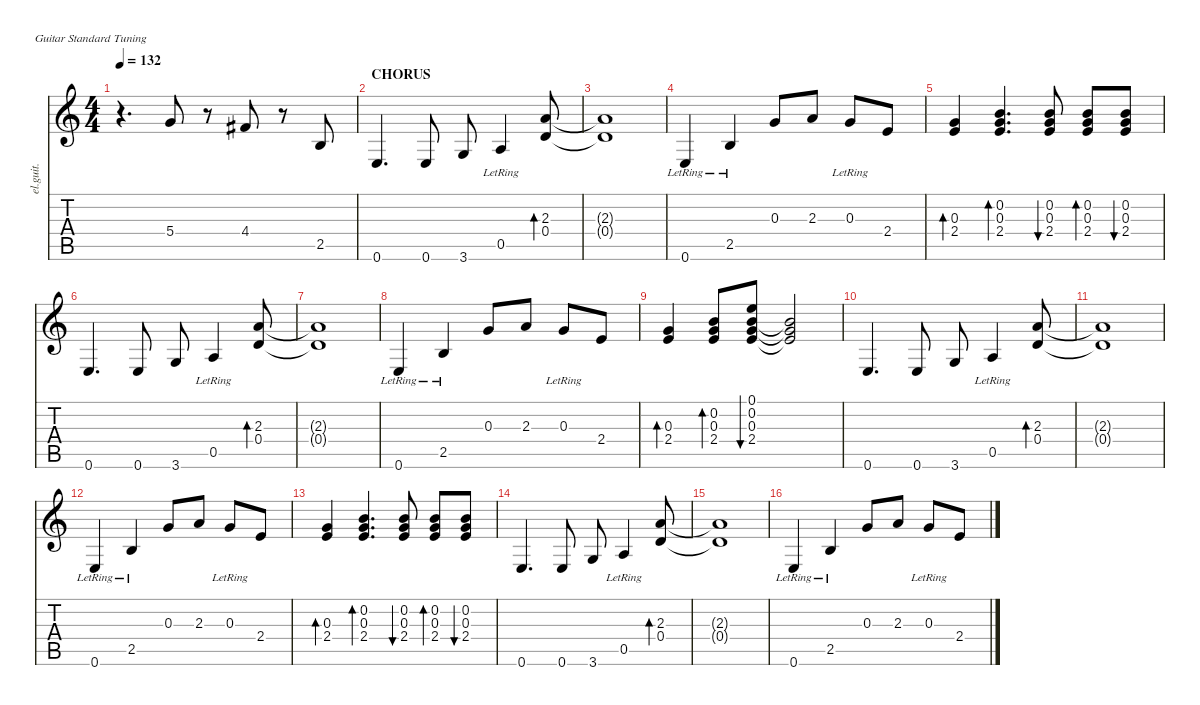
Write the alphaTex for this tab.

\defaultSystemsLayout 4
\hideDynamics
\bracketExtendMode nobrackets
\otherSystemsTrackNameOrientation horizontal
\track ("Gtr.3 (Doubled)" "el.guit.") {instrument electricguitarclean}
\staff {score tabs}
\tuning (E4 B3 G3 D3 A2 E2)
\ts (4 4)
\tempo 132
\clef g2
\ks c
r.4{d dy f beam Down} 5.4.8{dy fff beam Up} r.8{beam Up} 4.4{acc #}.8{dy mf beam Up} r.8{beam Up} 2.5.8{dy f beam Up} |
\section ("" "CHORUS")
0.6.4{d dy fff beam Up} 0.6.8{dy mp beam Up} 3.6.8{dy mf beam Up} 0.5{lr}.4{dy ff beam Up} (2.3 0.4).8{bd 60 beam Up} |
(2.3{t} 0.4{t}).1{dy f beam Up} |
0.6{lr}.4{beam Up} 2.5{lr}.4{beam Up} 0.3.8{dy mf beam Up} 2.3.8{dy ff beam Up} 0.3{lr}.8{dy f beam Up} 2.4.8{beam Up} |
(0.3 2.4).4{bd 120 dy mf beam Up} (0.2 0.3 2.4).4{d bd 60 dy ff beam Up} (0.2 0.3 2.4).8{bu 30 dy mf beam Up} (0.2 0.3 2.4).8{bd 30 beam Up} (0.2 0.3 2.4).8{bu 30 dy mp beam Up} |
0.6.4{d dy mf beam Up} 0.6.8{dy ff beam Up} 3.6.8{dy f beam Up} 0.5{lr}.4{beam Up} (2.3 0.4).8{bd 60 beam Up} |
(2.3{t} 0.4{t}).1{beam Up} |
0.6{lr}.4{beam Up} 2.5{lr}.4{dy ff beam Up} 0.3.8{dy f beam Up} 2.3.8{dy ff beam Up} 0.3{lr}.8{beam Up} 2.4.8{dy f beam Up} |
(0.3 2.4).4{bd 120 dy mp beam Up} (0.2 0.3 2.4).8{bd 30 beam Up} (0.1 0.2 0.3 2.4).8{bu 30 dy ff beam Up} (0.2{t} 0.3{t} 2.4{t}).2{dy f beam Up} |
0.6.4{d dy fff beam Up} 0.6.8{dy mp beam Up} 3.6.8{dy mf beam Up} 0.5{lr}.4{dy ff beam Up} (2.3 0.4).8{bd 60 beam Up} |
(2.3{t} 0.4{t}).1{dy f beam Up} |
0.6{lr}.4{beam Up} 2.5{lr}.4{beam Up} 0.3.8{dy mf beam Up} 2.3.8{dy ff beam Up} 0.3{lr}.8{dy f beam Up} 2.4.8{beam Up} |
(0.3 2.4).4{bd 120 dy mf beam Up} (0.2 0.3 2.4).4{d bd 60 dy ff beam Up} (0.2 0.3 2.4).8{bu 30 dy mf beam Up} (0.2 0.3 2.4).8{bd 30 beam Up} (0.2 0.3 2.4).8{bu 30 dy mp beam Up} |
0.6.4{d dy mf beam Up} 0.6.8{dy ff beam Up} 3.6.8{dy f beam Up} 0.5{lr}.4{beam Up} (2.3 0.4).8{bd 60 beam Up} |
(2.3{t} 0.4{t}).1{beam Up} |
0.6{lr}.4{beam Up} 2.5{lr}.4{dy ff beam Up} 0.3.8{dy f beam Up} 2.3.8{dy ff beam Up} 0.3{lr}.8{beam Up} 2.4.8{dy f beam Up}
